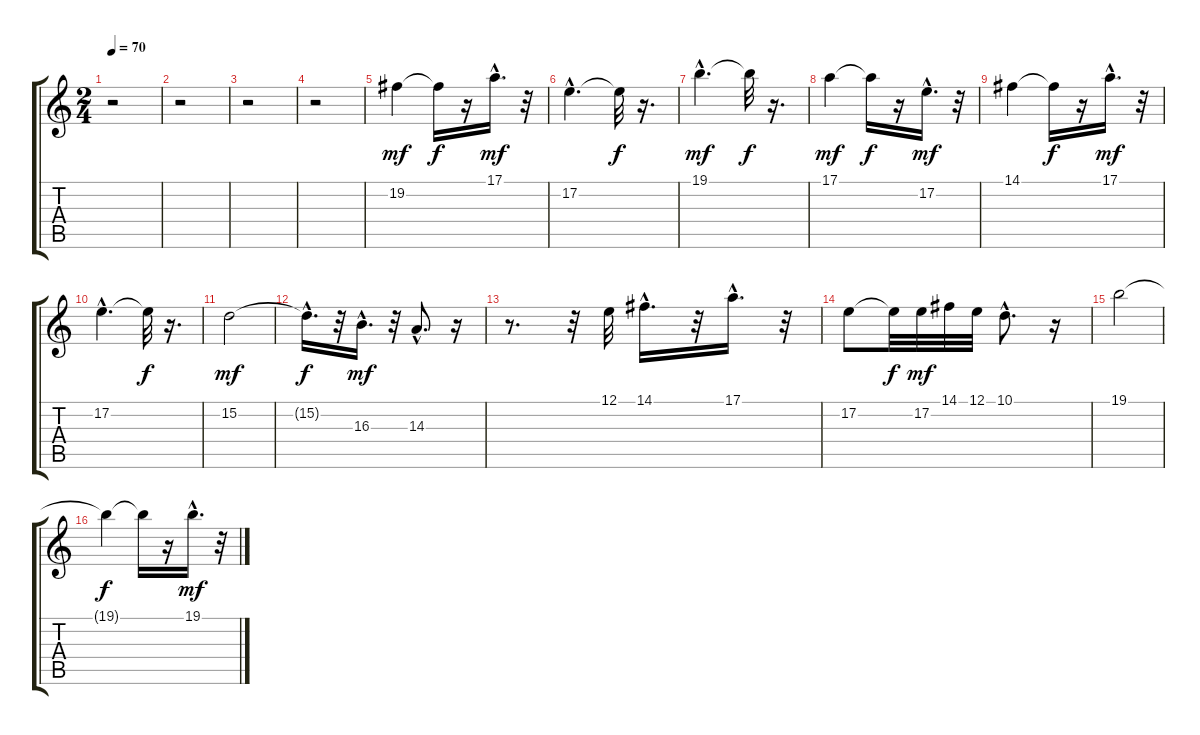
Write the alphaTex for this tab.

\track "" {instrument accordion}
\staff {score tabs}
\tuning (E4 B3 G3 D3 A2 E2) {hide}
\ts (2 4)
\tempo 70
\clef g2
\ks c
r.2{dy mf} |
r.2 |
r.2 |
r.2 |
19.2.4 19.2{t}.16{dy f} r.16 17.1{hac}.16{d dy mf} r.32 |
17.2{hac}.4{d} 17.2{t}.32{dy f} r.16{d} |
19.1{hac}.4{d dy mf} 19.1{t}.32{dy f} r.16{d} |
17.1.4{dy mf} 17.1{t}.16{dy f} r.16 17.2{hac}.16{d dy mf} r.32 |
14.1.4 14.1{t}.16{dy f} r.16 17.1{hac}.16{d dy mf} r.32 |
17.2{hac}.4{d} 17.2{t}.32{dy f} r.16{d} |
15.2.2{dy mf} |
15.2{hac t}.16{d dy f} r.32 16.3{hac}.16{d dy mf} r.32 14.3{hac}.8{d} r.16 |
r.8{d} r.32 12.1.32 14.1{hac}.16{d} r.32 17.1{hac}.16{d} r.32 |
17.2.8 17.2{t}.32{dy f} 17.2.32{dy mf} 14.1.32 12.1.32 10.1{hac}.8{d} r.16 |
19.1.2 |
19.1{t}.4{dy f} 19.1{t}.16 r.16 19.1{hac}.16{d dy mf} r.32
